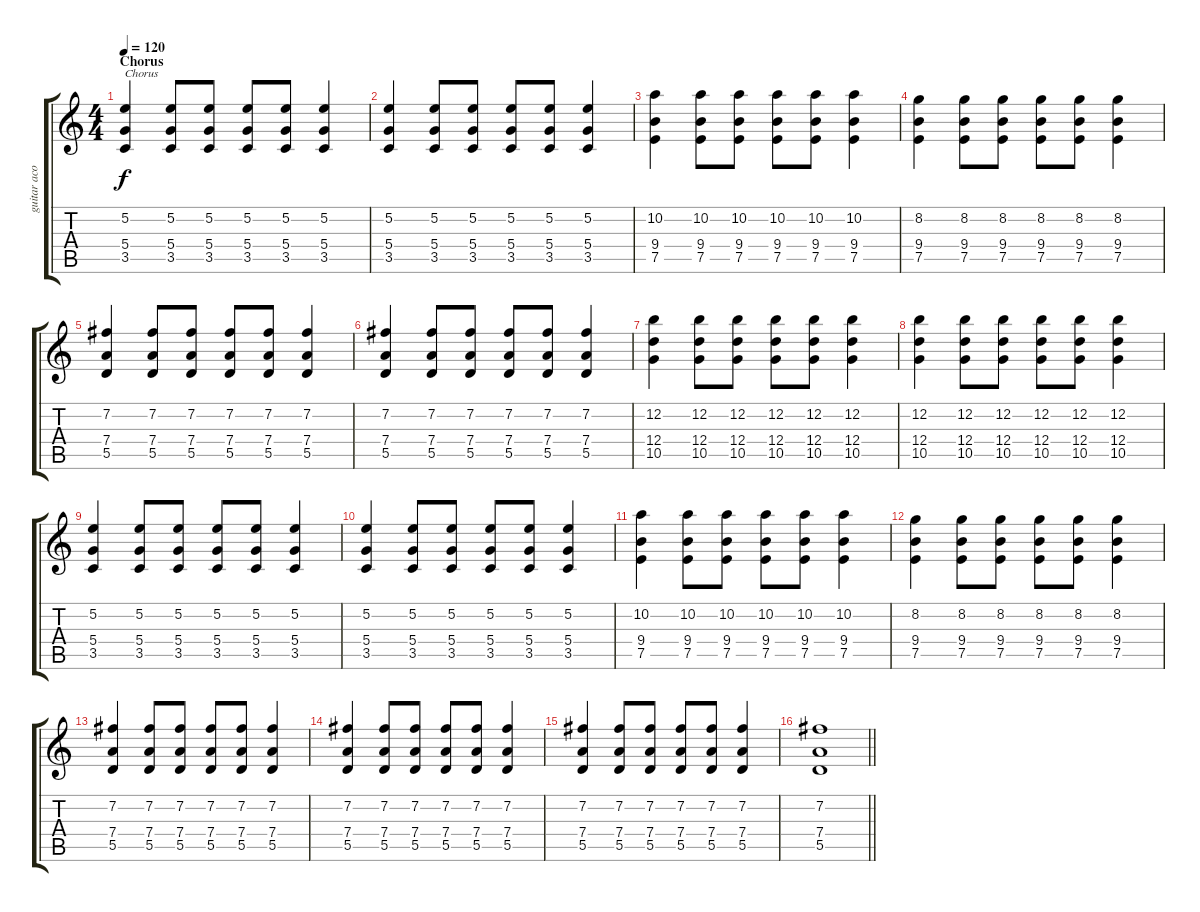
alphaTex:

\track ("guitar acoustic" "guitar aco") {instrument acousticguitarsteel}
\staff {score tabs}
\tuning (E4 B3 G3 D3 A2 E2) {hide}
\ts (4 4)
\section ("" "Chorus ")
\tempo 120
\clef g2
\ks c
(5.2 5.4 3.5).4{txt "Chorus" dy f} (5.2 5.4 3.5).8 (5.2 5.4 3.5).8 (5.2 5.4 3.5).8 (5.2 5.4 3.5).8 (5.2 5.4 3.5).4 |
(5.2 5.4 3.5).4 (5.2 5.4 3.5).8 (5.2 5.4 3.5).8 (5.2 5.4 3.5).8 (5.2 5.4 3.5).8 (5.2 5.4 3.5).4 |
(10.2 9.4 7.5).4 (10.2 9.4 7.5).8 (10.2 9.4 7.5).8 (10.2 9.4 7.5).8 (10.2 9.4 7.5).8 (10.2 9.4 7.5).4 |
(8.2 9.4 7.5).4 (8.2 9.4 7.5).8 (8.2 9.4 7.5).8 (8.2 9.4 7.5).8 (8.2 9.4 7.5).8 (8.2 9.4 7.5).4 |
(7.2 7.4 5.5).4 (7.2 7.4 5.5).8 (7.2 7.4 5.5).8 (7.2 7.4 5.5).8 (7.2 7.4 5.5).8 (7.2 7.4 5.5).4 |
(7.2 7.4 5.5).4 (7.2 7.4 5.5).8 (7.2 7.4 5.5).8 (7.2 7.4 5.5).8 (7.2 7.4 5.5).8 (7.2 7.4 5.5).4 |
(12.2 12.4 10.5).4 (12.2 12.4 10.5).8 (12.2 12.4 10.5).8 (12.2 12.4 10.5).8 (12.2 12.4 10.5).8 (12.2 12.4 10.5).4 |
(12.2 12.4 10.5).4 (12.2 12.4 10.5).8 (12.2 12.4 10.5).8 (12.2 12.4 10.5).8 (12.2 12.4 10.5).8 (12.2 12.4 10.5).4 |
(5.2 5.4 3.5).4 (5.2 5.4 3.5).8 (5.2 5.4 3.5).8 (5.2 5.4 3.5).8 (5.2 5.4 3.5).8 (5.2 5.4 3.5).4 |
(5.2 5.4 3.5).4 (5.2 5.4 3.5).8 (5.2 5.4 3.5).8 (5.2 5.4 3.5).8 (5.2 5.4 3.5).8 (5.2 5.4 3.5).4 |
(10.2 9.4 7.5).4 (10.2 9.4 7.5).8 (10.2 9.4 7.5).8 (10.2 9.4 7.5).8 (10.2 9.4 7.5).8 (10.2 9.4 7.5).4 |
(8.2 9.4 7.5).4 (8.2 9.4 7.5).8 (8.2 9.4 7.5).8 (8.2 9.4 7.5).8 (8.2 9.4 7.5).8 (8.2 9.4 7.5).4 |
(7.2 7.4 5.5).4 (7.2 7.4 5.5).8 (7.2 7.4 5.5).8 (7.2 7.4 5.5).8 (7.2 7.4 5.5).8 (7.2 7.4 5.5).4 |
(7.2 7.4 5.5).4 (7.2 7.4 5.5).8 (7.2 7.4 5.5).8 (7.2 7.4 5.5).8 (7.2 7.4 5.5).8 (7.2 7.4 5.5).4 |
(7.2 7.4 5.5).4 (7.2 7.4 5.5).8 (7.2 7.4 5.5).8 (7.2 7.4 5.5).8 (7.2 7.4 5.5).8 (7.2 7.4 5.5).4 |
\barLineRight lightlight
(7.2 7.4 5.5).1
